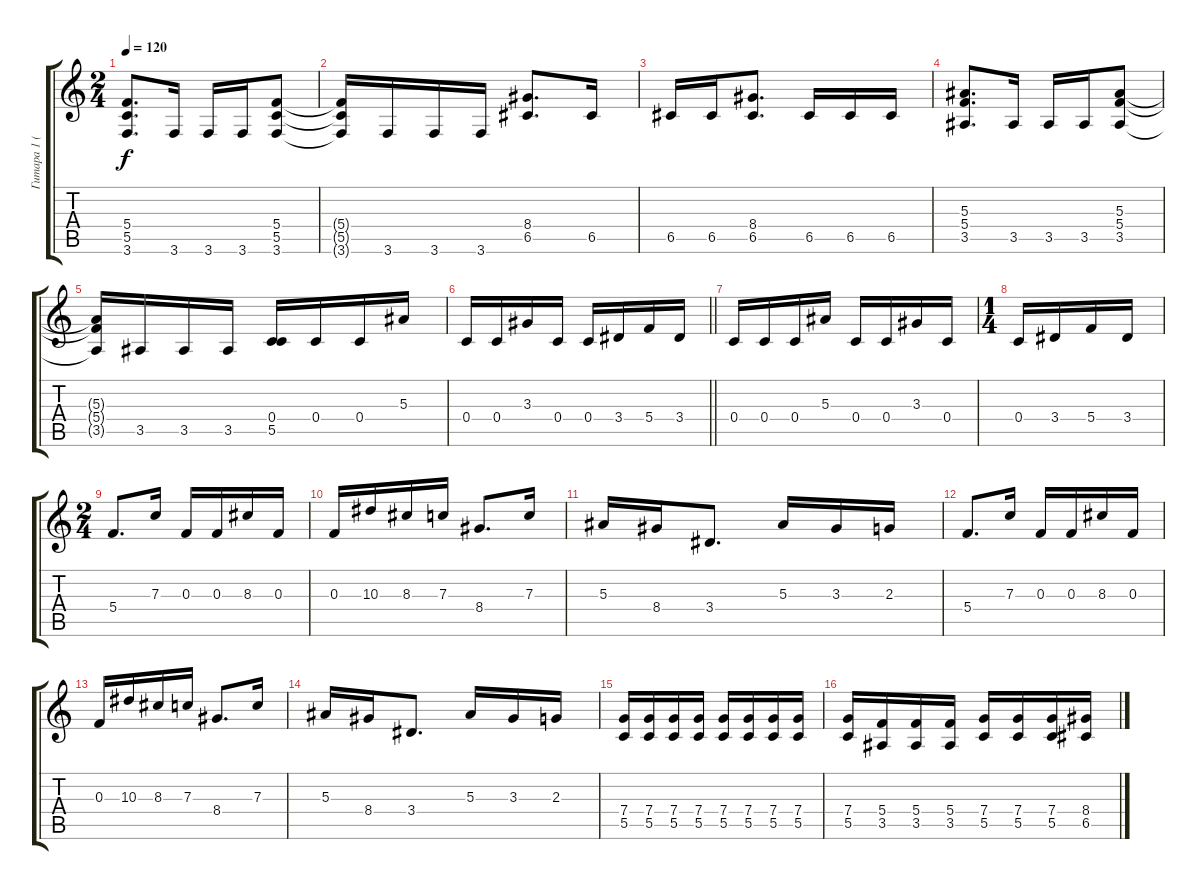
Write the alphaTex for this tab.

\track ("Гитара 1 (2)" "Гитара 1 (") {instrument distortionguitar}
\staff {score tabs}
\tuning (D4 A3 F3 C3 G2 D2) {hide}
\ts (2 4)
\tempo 120
\clef g2
\ks c
(5.4 5.5 3.6).8{d dy f} 3.6.16 3.6.16 3.6.16 (5.4 5.5 3.6).8 |
(5.4{t} 5.5{t} 3.6{t}).16 3.6.16 3.6.16 3.6.16 (8.4 6.5).8{d} 6.5.16 |
6.5.16 6.5.16 (8.4 6.5).8{d} 6.5.16 6.5.16 6.5.16 |
(5.3 5.4 3.5).8{d} 3.5.16 3.5.16 3.5.16 (5.3 5.4 3.5).8 |
(5.3{t} 5.4{t} 3.5{t}).16 3.5.16 3.5.16 3.5.16 (0.4 5.5).16 0.4.16 0.4.16 5.3.16 |
\barLineRight lightlight
0.4.16 0.4.16 3.3.16 0.4.16 0.4.16 3.4.16 5.4.16 3.4.16 |
0.4.16 0.4.16 0.4.16 5.3.16 0.4.16 0.4.16 3.3.16 0.4.16 |
\ts (1 4)
0.4.16 3.4.16 5.4.16 3.4.16 |
\ts (2 4)
5.4.8{d} 7.3.16 0.3.16 0.3.16 8.3.16 0.3.16 |
0.3.16 10.3.16 8.3.16 7.3.16 8.4.8{d} 7.3.16 |
5.3.16 8.4.16 3.4.8{d} 5.3.16 3.3.16 2.3.16 |
5.4.8{d} 7.3.16 0.3.16 0.3.16 8.3.16 0.3.16 |
0.3.16 10.3.16 8.3.16 7.3.16 8.4.8{d} 7.3.16 |
5.3.16 8.4.16 3.4.8{d} 5.3.16 3.3.16 2.3.16 |
(7.4 5.5).16 (7.4 5.5).16 (7.4 5.5).16 (7.4 5.5).16 (7.4 5.5).16 (7.4 5.5).16 (7.4 5.5).16 (7.4 5.5).16 |
(7.4 5.5).16 (5.4 3.5).16 (5.4 3.5).16 (5.4 3.5).16 (7.4 5.5).16 (7.4 5.5).16 (7.4 5.5).16 (8.4 6.5).16
